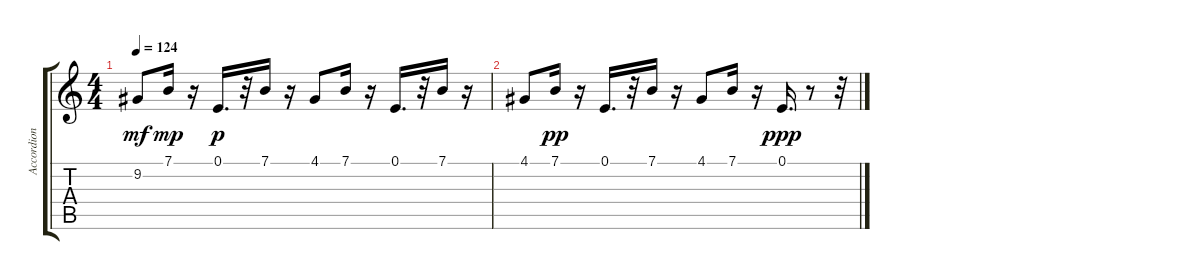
\track ("Accordion" "Accordion") {instrument accordion}
\staff {score tabs}
\tuning (E4 B3 G3 D3 A2 E2) {hide}
\ts (4 4)
\tempo 124
\clef g2
\ks c
9.2.8{dy mf} 7.1.16{dy mp} r.16 0.1.16{d dy p} r.32 7.1.16 r.16 4.1.8 7.1.16 r.16 0.1.16{d} r.32 7.1.16 r.16 |
4.1.8 7.1.16{dy pp} r.16 0.1.16{d} r.32 7.1.16 r.16 4.1.8 7.1.16 r.16 0.1.16{d dy ppp} r.8 r.32
